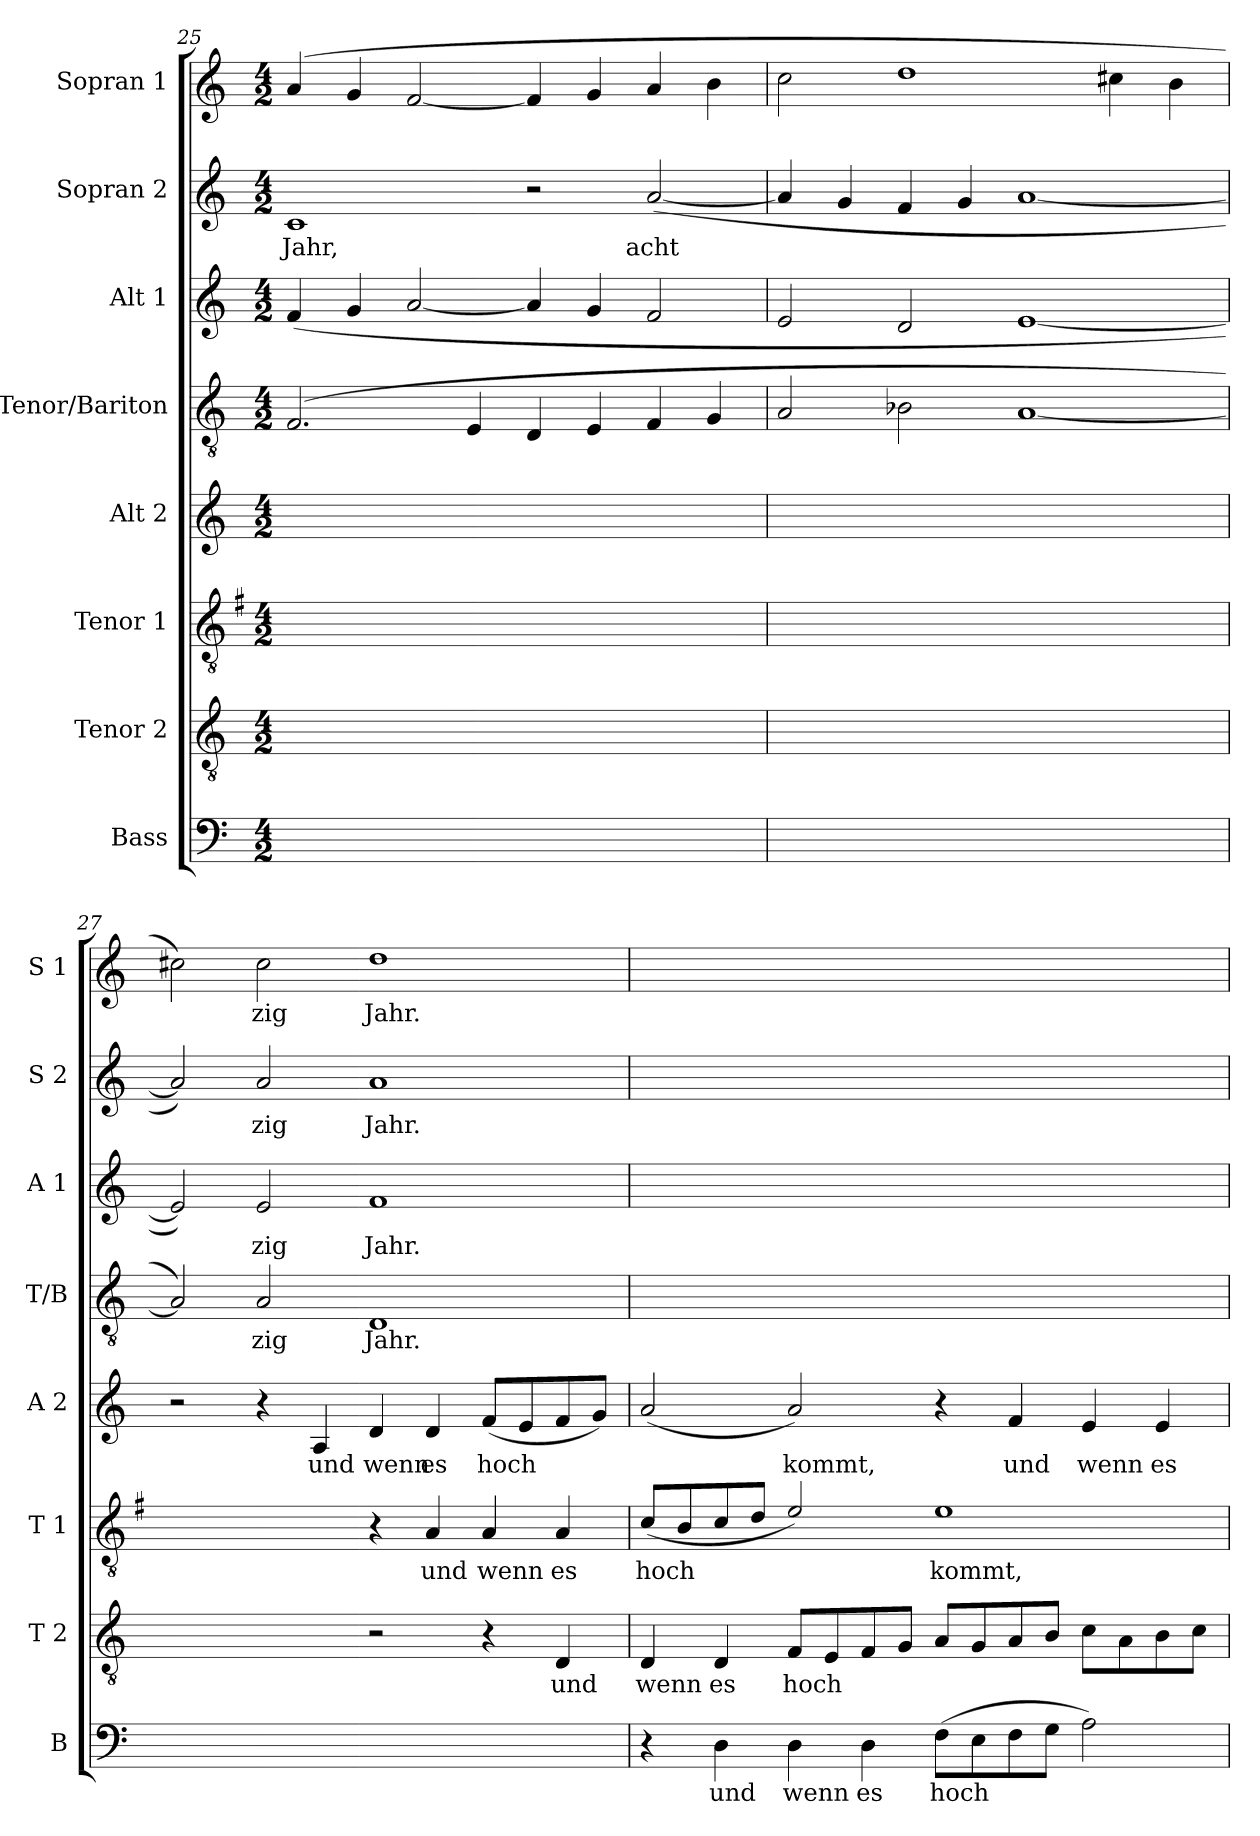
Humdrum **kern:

**kern	**text	**kern	**text	**kern	**text	**kern	**text	**kern	**text	**kern	**text	**kern	**text	**kern	**text
*part8	*part8	*part7	*part7	*part6	*part6	*part5	*part5	*part4	*part4	*part3	*part3	*part2	*part2	*part1	*part1
*staff8	*staff8	*staff7	*staff7	*staff6	*staff6	*staff5	*staff5	*staff4	*staff4	*staff3	*staff3	*staff2	*staff2	*staff1	*staff1
*I"Bass	*	*I"Tenor 2	*	*I"Tenor 1	*	*I"Alt 2	*	*I"Tenor/Bariton	*	*I"Alt 1	*	*I"Sopran 2	*	*I"Sopran 1	*
*I'B	*	*I'T 2	*	*I'T 1	*	*I'A 2	*	*I'T/B	*	*I'A 1	*	*I'S 2	*	*I'S 1	*
!!LO:PB:g=z
*clefF4	*	*clefGv2	*	*clefGv2	*	*clefG2	*	*clefGv2	*	*clefG2	*	*clefG2	*	*clefG2	*
*	*	*	*	*ITrd4c7	*	*	*	*	*	*	*	*	*	*	*
*k[]	*	*k[]	*	*k[]	*	*k[]	*	*k[]	*	*k[]	*	*k[]	*	*k[]	*
*M4/2	*	*M4/2	*	*M4/2	*	*M4/2	*	*M4/2	*	*M4/2	*	*M4/2	*	*M4/2	*
=25	=25	=25	=25	=25	=25	=25	=25	=25	=25	=25	=25	=25	=25	=25	=25
!	!	!	!	!	!	!	!	!	!	!	!	!	!LO:LY:b	!	!
0ryy	.	0ryy	.	0ryy	.	0ryy	.	(2.F/	.	(4f/	.	1c	Jahr,	(4a/	.
.	.	.	.	.	.	.	.	.	.	4g/	.	.	.	4g/	.
.	.	.	.	.	.	.	.	.	.	[2a/	.	.	.	[2f/	.
.	.	.	.	.	.	.	.	4E/	.	.	.	.	.	.	.
.	.	.	.	.	.	.	.	4D/	.	4a/]	.	2r	.	4f/]	.
.	.	.	.	.	.	.	.	4E/	.	4g/	.	.	.	4g/	.
!	!	!	!	!	!	!	!	!	!	!	!	!	!LO:LY:b	!	!
.	.	.	.	.	.	.	.	4F/	.	2f/	.	([2a/	acht	4a/	.
.	.	.	.	.	.	.	.	4G/	.	.	.	.	.	4b\	.
=26	=26	=26	=26	=26	=26	=26	=26	=26	=26	=26	=26	=26	=26	=26	=26
0ryy	.	0ryy	.	0ryy	.	0ryy	.	2A/	.	2e/	.	4a/]	.	2cc\	.
.	.	.	.	.	.	.	.	.	.	.	.	4g/	.	.	.
.	.	.	.	.	.	.	.	2B-X\	.	2d/	.	4f/	.	1dd	.
.	.	.	.	.	.	.	.	.	.	.	.	4g/	.	.	.
.	.	.	.	.	.	.	.	[1A	.	[1e	.	[1a	.	.	.
.	.	.	.	.	.	.	.	.	.	.	.	.	.	4cc#X\	.
.	.	.	.	.	.	.	.	.	.	.	.	.	.	4b\	.
=27	=27	=27	=27	=27	=27	=27	=27	=27	=27	=27	=27	=27	=27	=27	=27
0ryy	.	2ryy	.	2ryy	.	2r	.	2A/])	.	2e/])	.	2a/])	.	2cc#X\)	.
!	!	!	!	!	!	!	!	!	!LO:LY:b	!	!LO:LY:b	!	!LO:LY:b	!	!LO:LY:b
.	.	2ryy	.	2ryy	.	4r	.	2A/	zig	2e/	zig	2a/	zig	2cc#\	zig
!	!	!	!	!	!	!	!LO:LY:b	!	!	!	!	!	!	!	!
.	.	.	.	.	.	4A/	und	.	.	.	.	.	.	.	.
!	!	!	!	!	!	!	!LO:LY:b	!	!LO:LY:b	!	!LO:LY:b	!	!LO:LY:b	!	!LO:LY:b
.	.	2r	.	4r	.	4d/	wenn	1D	Jahr.	1f	Jahr.	1a	Jahr.	1dd	Jahr.
!	!	!	!	!	!LO:LY:b	!	!LO:LY:b	!	!	!	!	!	!	!	!
.	.	.	.	4D/	und	4d/	es	.	.	.	.	.	.	.	.
!	!	!	!	!	!LO:LY:b	!	!LO:LY:b	!	!	!	!	!	!	!	!
.	.	4r	.	4D/	wenn	(8f/L	hoch	.	.	.	.	.	.	.	.
.	.	.	.	.	.	8e/	.	.	.	.	.	.	.	.	.
!	!	!	!LO:LY:b	!	!LO:LY:b	!	!	!	!	!	!	!	!	!	!
.	.	4D/	und	4D/	es	8f/	.	.	.	.	.	.	.	.	.
.	.	.	.	.	.	8g/J)	.	.	.	.	.	.	.	.	.
!!LO:LB:g=z
=28	=28	=28	=28	=28	=28	=28	=28	=28	=28	=28	=28	=28	=28	=28	=28
!	!	!	!LO:LY:b	!	!LO:LY:b	!	!LO:LY:b	!	!	!	!	!	!	!	!
4r	.	4D/	wenn	(8F/L	hoch	(2a/	_	0ryy	.	0ryy	.	0ryy	.	0ryy	.
.	.	.	.	8E/	.	.	.	.	.	.	.	.	.	.	.
!	!LO:LY:b	!	!LO:LY:b	!	!	!	!	!	!	!	!	!	!	!	!
4D\	und	4D/	es	8F/	.	.	.	.	.	.	.	.	.	.	.
.	.	.	.	8G/J	.	.	.	.	.	.	.	.	.	.	.
!	!LO:LY:b	!	!LO:LY:b	!	!	!	!LO:LY:b	!	!	!	!	!	!	!	!
4D\	wenn	8F/L	hoch	2A/)	.	2a/)	kommt,	.	.	.	.	.	.	.	.
.	.	8E/	.	.	.	.	.	.	.	.	.	.	.	.	.
!	!LO:LY:b	!	!	!	!	!	!	!	!	!	!	!	!	!	!
4D\	es	8F/	.	.	.	.	.	.	.	.	.	.	.	.	.
.	.	8G/J	.	.	.	.	.	.	.	.	.	.	.	.	.
!	!LO:LY:b	!	!	!	!LO:LY:b	!	!	!	!	!	!	!	!	!	!
(8F\L	hoch	8A/L	.	1A	kommt,	4r	.	.	.	.	.	.	.	.	.
8E\	.	8G/	.	.	.	.	.	.	.	.	.	.	.	.	.
!	!	!	!	!	!	!	!LO:LY:b	!	!	!	!	!	!	!	!
8F\	.	8A/	.	.	.	4f/	und	.	.	.	.	.	.	.	.
8G\J	.	8B/J	.	.	.	.	.	.	.	.	.	.	.	.	.
!	!	!	!	!	!	!	!LO:LY:b	!	!	!	!	!	!	!	!
2A\)	.	8c\L	.	.	.	4e/	wenn	.	.	.	.	.	.	.	.
.	.	8A\	.	.	.	.	.	.	.	.	.	.	.	.	.
!	!	!	!	!	!	!	!LO:LY:b	!	!	!	!	!	!	!	!
.	.	8B\	.	.	.	4e/	es	.	.	.	.	.	.	.	.
.	.	8c\J	.	.	.	.	.	.	.	.	.	.	.	.	.
=	=	=	=	=	=	=	=	=	=	=	=	=	=	=	=
*-	*-	*-	*-	*-	*-	*-	*-	*-	*-	*-	*-	*-	*-	*-	*-
